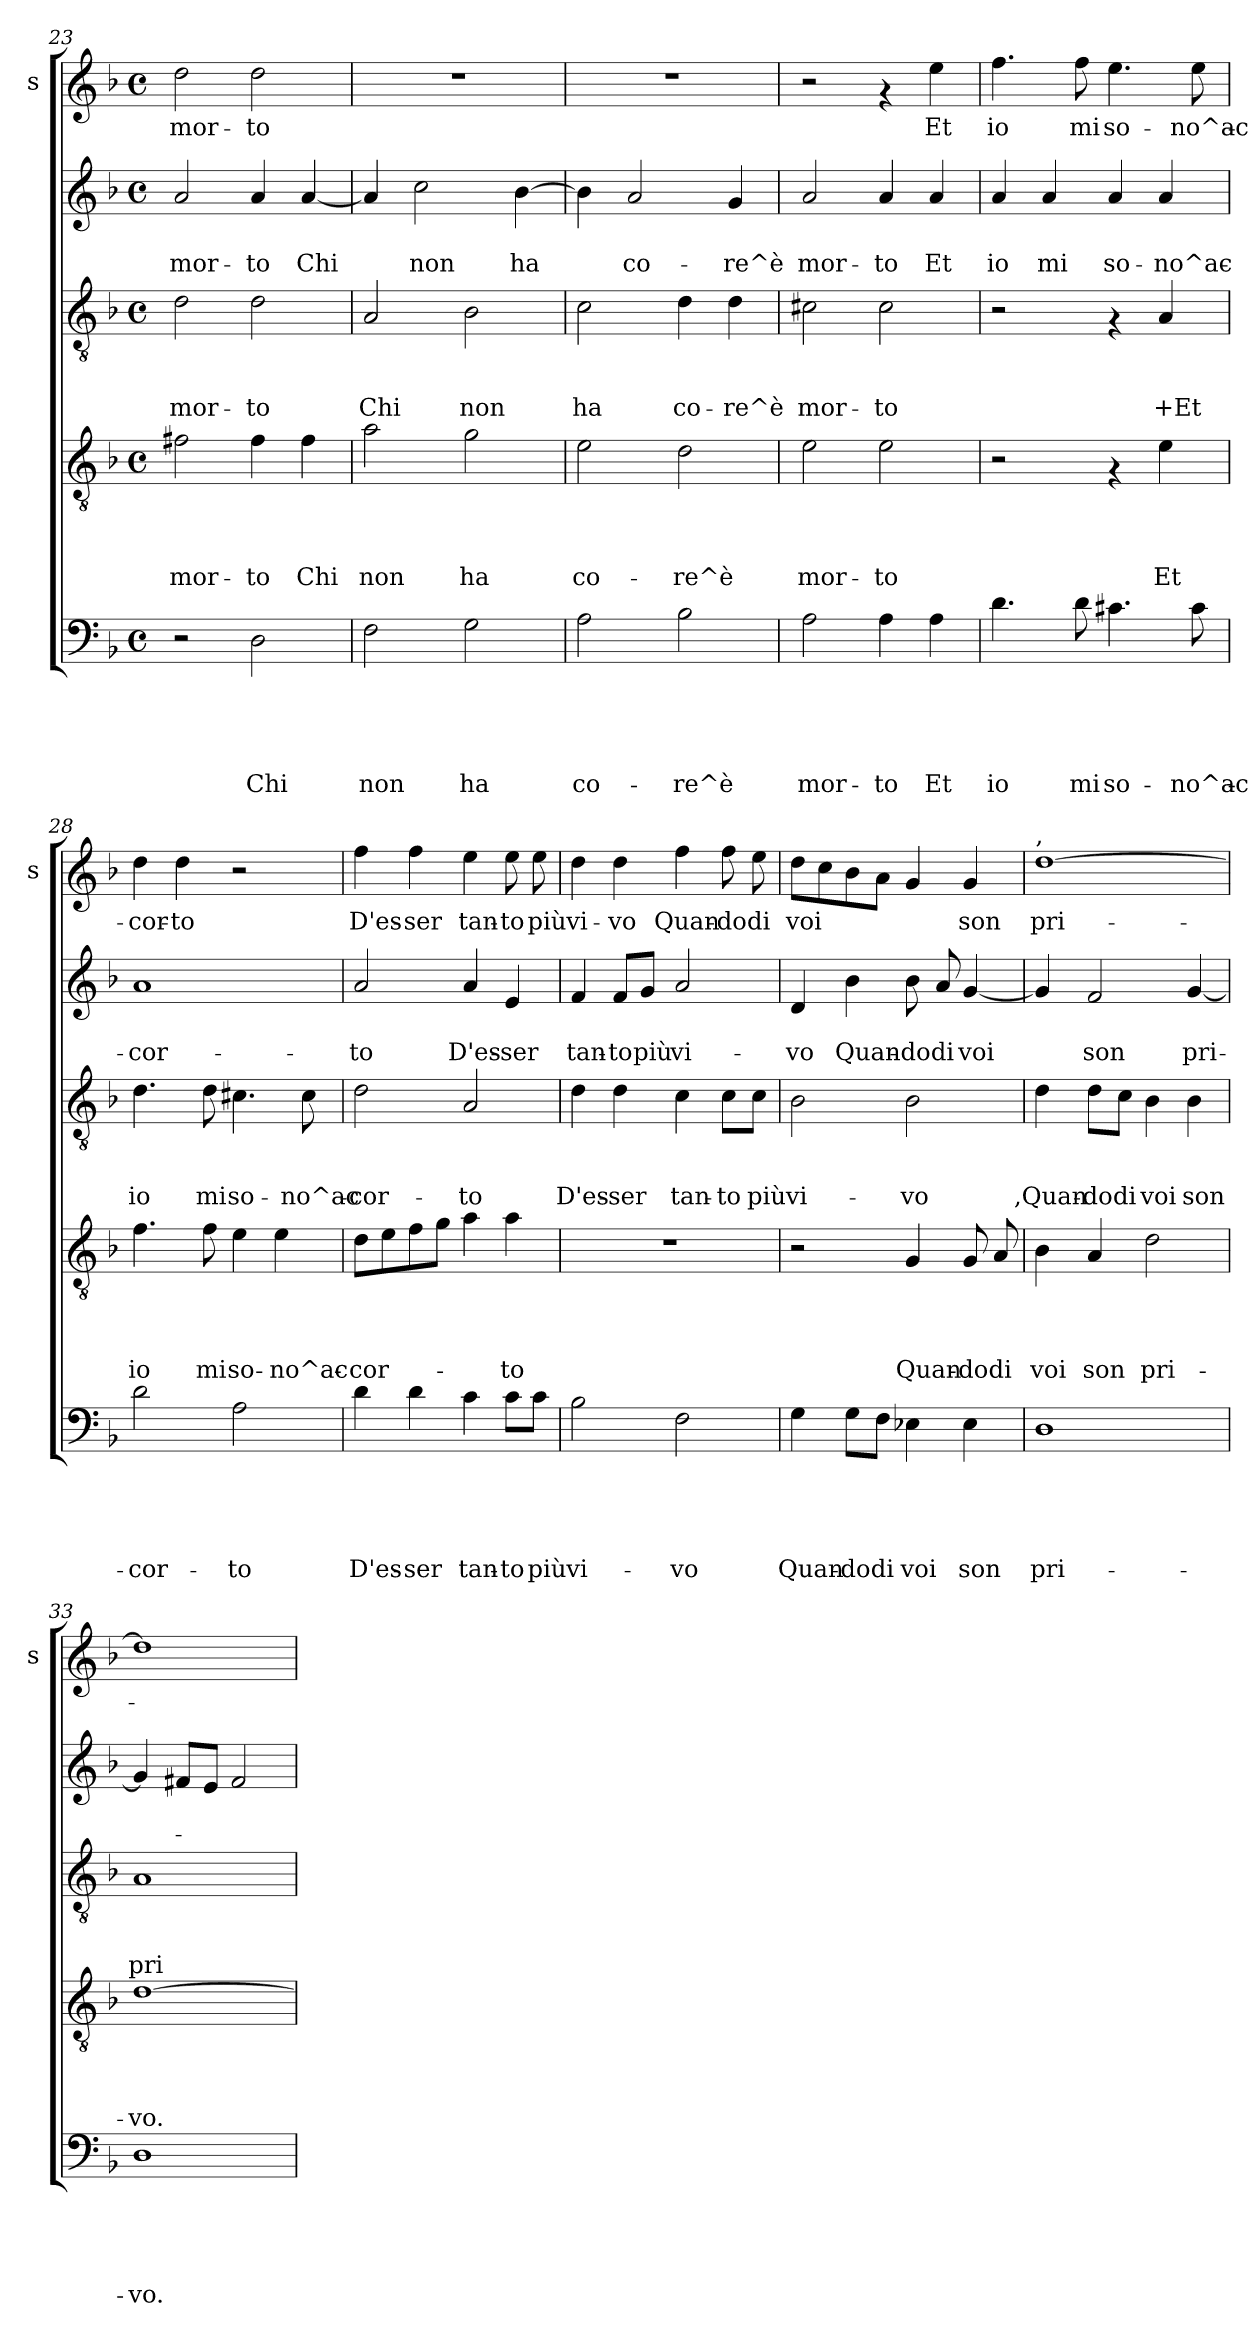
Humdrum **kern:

**kern	**text	**text	**text	**text	**text	**kern	**text	**text	**text	**text	**kern	**text	**text	**text	**kern	**text	**text	**kern	**text
*part5	*part5	*part5	*part5	*part5	*part5	*part4	*part4	*part4	*part4	*part4	*part3	*part3	*part3	*part3	*part2	*part2	*part2	*part1	*part1
*staff5	*staff5	*staff5	*staff5	*staff5	*staff5	*staff4	*staff4	*staff4	*staff4	*staff4	*staff3	*staff3	*staff3	*staff3	*staff2	*staff2	*staff2	*staff1	*staff1
*	*	*	*	*	*	*	*	*	*	*	*	*	*	*	*	*	*	*I"s	*
*	*	*	*	*	*	*	*	*	*	*	*	*	*	*	*	*	*	*I's	*
*clefF4	*	*	*	*	*	*clefGv2	*	*	*	*	*clefGv2	*	*	*	*clefG2	*	*	*clefG2	*
*k[b-]	*	*	*	*	*	*k[b-]	*	*	*	*	*k[b-]	*	*	*	*k[b-]	*	*	*k[b-]	*
*F:	*	*	*	*	*	*F:	*	*	*	*	*F:	*	*	*	*F:	*	*	*F:	*
*M4/4	*	*	*	*	*	*M4/4	*	*	*	*	*M4/4	*	*	*	*M4/4	*	*	*M4/4	*
*met(c)	*	*	*	*	*	*met(c)	*	*	*	*	*met(c)	*	*	*	*met(c)	*	*	*met(c)	*
=23	=23	=23	=23	=23	=23	=23	=23	=23	=23	=23	=23	=23	=23	=23	=23	=23	=23	=23	=23
!	!	!	!	!	!	!	!	!	!	!LO:LY:b	!	!	!	!LO:LY:b	!	!	!LO:LY:b	!	!LO:LY:b
2r	.	.	.	.	.	2f#X\	.	.	.	mor-	2d\	.	.	mor-	2a/	.	mor-	2dd\	mor-
!	!	!	!	!	!LO:LY:b	!	!	!	!	!LO:LY:b	!	!	!	!LO:LY:b	!	!	!LO:LY:b	!	!LO:LY:b
2D\	.	.	.	.	Chi	4f#\	.	.	.	-to	2d\	.	.	-to	4a/	.	-to	2dd\	-to
!	!	!	!	!	!	!	!	!	!	!LO:LY:b	!	!	!	!	!	!	!LO:LY:b	!	!
.	.	.	.	.	.	4f#\	.	.	.	Chi	.	.	.	.	[<4a/	.	Chi	.	.
=24	=24	=24	=24	=24	=24	=24	=24	=24	=24	=24	=24	=24	=24	=24	=24	=24	=24	=24	=24
!	!	!	!	!	!LO:LY:b	!	!	!	!	!LO:LY:b	!	!	!	!LO:LY:b	!	!	!	!	!
2F\	.	.	.	.	non	2a\	.	.	.	non	2A/	.	.	Chi	4a/]	.	.	1r	.
!	!	!	!	!	!	!	!	!	!	!	!	!	!	!	!	!	!LO:LY:b	!	!
.	.	.	.	.	.	.	.	.	.	.	.	.	.	.	2cc\	.	non	.	.
!	!	!	!	!	!LO:LY:b	!	!	!	!	!LO:LY:b	!	!	!	!LO:LY:b	!	!	!	!	!
2G\	.	.	.	.	ha	2g\	.	.	.	ha	2B-\	.	.	non	.	.	.	.	.
!	!	!	!	!	!	!	!	!	!	!	!	!	!	!	!	!	!LO:LY:b	!	!
.	.	.	.	.	.	.	.	.	.	.	.	.	.	.	[>4b-\	.	ha	.	.
=25	=25	=25	=25	=25	=25	=25	=25	=25	=25	=25	=25	=25	=25	=25	=25	=25	=25	=25	=25
!	!	!	!	!	!LO:LY:b	!	!	!	!	!LO:LY:b	!	!	!	!LO:LY:b	!	!	!	!	!
2A\	.	.	.	.	co-	2e\	.	.	.	co-	2c\	.	.	ha	4b-\]	.	.	1r	.
!	!	!	!	!	!	!	!	!	!	!	!	!	!	!	!	!	!LO:LY:b	!	!
.	.	.	.	.	.	.	.	.	.	.	.	.	.	.	2a/	.	co-	.	.
!	!	!	!	!	!LO:LY:b	!	!	!	!	!LO:LY:b	!	!	!	!LO:LY:b	!	!	!	!	!
2B-\	.	.	.	.	-re^è	2d\	.	.	.	-re^è	4d\	.	.	co-	.	.	.	.	.
!	!	!	!	!	!	!	!	!	!	!	!	!	!	!LO:LY:b	!	!	!LO:LY:b	!	!
.	.	.	.	.	.	.	.	.	.	.	4d\	.	.	-re^è	4g/	.	-re^è	.	.
=26	=26	=26	=26	=26	=26	=26	=26	=26	=26	=26	=26	=26	=26	=26	=26	=26	=26	=26	=26
!	!	!	!	!	!LO:LY:b	!	!	!	!	!LO:LY:b	!	!	!	!LO:LY:b	!	!	!LO:LY:b	!	!
2A\	.	.	.	.	mor-	2e\	.	.	.	mor-	2c#X\	.	.	mor-	2a/	.	mor-	2r	.
!	!	!	!	!	!LO:LY:b	!	!	!	!	!LO:LY:b	!	!	!	!LO:LY:b	!	!	!LO:LY:b	!	!
4A\	.	.	.	.	-to	2e\	.	.	.	-to	2c#\	.	.	-to	4a/	.	-to	4rf	.
!	!	!	!	!	!LO:LY:b	!	!	!	!	!	!	!	!	!	!	!	!LO:LY:b	!	!LO:LY:b
4A\	.	.	.	.	Et	.	.	.	.	.	.	.	.	.	4a/	.	Et	4ee\	Et
!!LO:PB:g=z
=27	=27	=27	=27	=27	=27	=27	=27	=27	=27	=27	=27	=27	=27	=27	=27	=27	=27	=27	=27
!	!	!	!	!	!LO:LY:b	!	!	!	!	!	!	!	!	!	!	!	!LO:LY:b	!	!LO:LY:b
4.d\	.	.	.	.	io	2r	.	.	.	.	2r	.	.	.	4a/	.	io	4.ff\	io
!	!	!	!	!	!	!	!	!	!	!	!	!	!	!	!	!	!LO:LY:b	!	!
.	.	.	.	.	.	.	.	.	.	.	.	.	.	.	4a/	.	mi	.	.
!	!	!	!	!	!LO:LY:b	!	!	!	!	!	!	!	!	!	!	!	!	!	!LO:LY:b
8d\	.	.	.	.	mi	.	.	.	.	.	.	.	.	.	.	.	.	8ff\	mi
!	!	!	!	!	!LO:LY:b	!	!	!	!	!	!	!	!	!	!	!	!LO:LY:b	!	!LO:LY:b
4.c#X\	.	.	.	.	so-	4rF	.	.	.	.	4rF	.	.	.	4a/	.	so-	4.ee\	so-
!	!	!	!	!	!	!	!	!	!	!LO:LY:b	!	!	!	!LO:LY:b	!	!	!LO:LY:b	!	!
.	.	.	.	.	.	4e\	.	.	.	Et	4A/	.	.	+Et	4a/	.	-no^ac-	.	.
!	!	!	!	!	!LO:LY:b	!	!	!	!	!	!	!	!	!	!	!	!	!	!LO:LY:b
8c#\	.	.	.	.	-no^ac-	.	.	.	.	.	.	.	.	.	.	.	.	8ee\	-no^ac-
=28	=28	=28	=28	=28	=28	=28	=28	=28	=28	=28	=28	=28	=28	=28	=28	=28	=28	=28	=28
!	!	!	!	!	!LO:LY:b	!	!	!	!	!LO:LY:b	!	!	!	!LO:LY:b	!	!	!LO:LY:b	!	!LO:LY:b
2d\	.	.	.	.	-cor-	4.f\	.	.	.	io	4.d\	.	.	io	1a	.	-cor-	4dd\	-cor-
!	!	!	!	!	!	!	!	!	!	!	!	!	!	!	!	!	!	!	!LO:LY:b
.	.	.	.	.	.	.	.	.	.	.	.	.	.	.	.	.	.	4dd\	-to
!	!	!	!	!	!	!	!	!	!	!LO:LY:b	!	!	!	!LO:LY:b	!	!	!	!	!
.	.	.	.	.	.	8f\	.	.	.	mi	8d\	.	.	mi	.	.	.	.	.
!	!	!	!	!	!LO:LY:b	!	!	!	!	!LO:LY:b	!	!	!	!LO:LY:b	!	!	!	!	!
2A\	.	.	.	.	-to	4e\	.	.	.	so-	4.c#X\	.	.	so-	.	.	.	2r	.
!	!	!	!	!	!	!	!	!	!	!LO:LY:b	!	!	!	!	!	!	!	!	!
.	.	.	.	.	.	4e\	.	.	.	-no^ac-	.	.	.	.	.	.	.	.	.
!	!	!	!	!	!	!	!	!	!	!	!	!	!	!LO:LY:b	!	!	!	!	!
.	.	.	.	.	.	.	.	.	.	.	8c#\	.	.	-no^ac-	.	.	.	.	.
=29	=29	=29	=29	=29	=29	=29	=29	=29	=29	=29	=29	=29	=29	=29	=29	=29	=29	=29	=29
!	!	!	!	!	!LO:LY:b	!	!	!	!	!LO:LY:b	!	!	!	!LO:LY:b	!	!	!LO:LY:b	!	!LO:LY:b
4d\	.	.	.	.	D'es-	8d\L	.	.	.	-cor-	2d\	.	.	-cor-	2a/	.	-to	4ff\	D'es-
.	.	.	.	.	.	8e\	.	.	.	.	.	.	.	.	.	.	.	.	.
!	!	!	!	!	!LO:LY:b	!	!	!	!	!	!	!	!	!	!	!	!	!	!LO:LY:b
4d\	.	.	.	.	-ser	8f\	.	.	.	.	.	.	.	.	.	.	.	4ff\	-ser
.	.	.	.	.	.	8g\J	.	.	.	.	.	.	.	.	.	.	.	.	.
!	!	!	!	!	!LO:LY:b	!	!	!	!	!	!	!	!	!LO:LY:b	!	!	!LO:LY:b	!	!LO:LY:b
4c\	.	.	.	.	tan-	4a\	.	.	.	.	2A/	.	.	-to	4a/	.	D'es-	4ee\	tan-
!	!	!	!	!	!LO:LY:b	!	!	!	!	!LO:LY:b	!	!	!	!	!	!	!LO:LY:b	!	!LO:LY:b
8c\L	.	.	.	.	-to	4a\	.	.	.	-to	.	.	.	.	4e/	.	-ser	8ee\	-to
!	!	!	!	!	!LO:LY:b	!	!	!	!	!	!	!	!	!	!	!	!	!	!LO:LY:b
8c\J	.	.	.	.	più	.	.	.	.	.	.	.	.	.	.	.	.	8ee\	più
=30	=30	=30	=30	=30	=30	=30	=30	=30	=30	=30	=30	=30	=30	=30	=30	=30	=30	=30	=30
!	!	!	!	!	!LO:LY:b	!	!	!	!	!	!	!	!	!LO:LY:b	!	!	!LO:LY:b	!	!LO:LY:b
2B-\	.	.	.	.	vi-	1r	.	.	.	.	4d\	.	.	D'es-	4f/	.	tan-	4dd\	vi-
!	!	!	!	!	!	!	!	!	!	!	!	!	!	!LO:LY:b	!	!	!LO:LY:b	!	!LO:LY:b
.	.	.	.	.	.	.	.	.	.	.	4d\	.	.	-ser	8f/L	.	-to	4dd\	-vo
!	!	!	!	!	!	!	!	!	!	!	!	!	!	!	!	!	!LO:LY:b	!	!
.	.	.	.	.	.	.	.	.	.	.	.	.	.	.	8g/J	.	più	.	.
!	!	!	!	!	!LO:LY:b	!	!	!	!	!	!	!	!	!LO:LY:b	!	!	!LO:LY:b	!	!LO:LY:b
2F\	.	.	.	.	-vo	.	.	.	.	.	4c\	.	.	tan-	2a/	.	vi-	4ff\	Quan-
!	!	!	!	!	!	!	!	!	!	!	!	!	!	!LO:LY:b	!	!	!	!	!LO:LY:b
.	.	.	.	.	.	.	.	.	.	.	8c\L	.	.	-to	.	.	.	8ff\	-do
!	!	!	!	!	!	!	!	!	!	!	!	!	!	!LO:LY:b	!	!	!	!	!LO:LY:b
.	.	.	.	.	.	.	.	.	.	.	8c\J	.	.	più	.	.	.	8ee\	di
=31	=31	=31	=31	=31	=31	=31	=31	=31	=31	=31	=31	=31	=31	=31	=31	=31	=31	=31	=31
!	!	!	!	!	!LO:LY:b	!	!	!	!	!	!	!	!	!LO:LY:b	!	!	!LO:LY:b	!	!LO:LY:b
4G\	.	.	.	.	Quan-	2r	.	.	.	.	2B-\	.	.	vi-	4d/	.	-vo	8dd\L	voi
.	.	.	.	.	.	.	.	.	.	.	.	.	.	.	.	.	.	8cc\	.
!	!	!	!	!	!LO:LY:b	!	!	!	!	!	!	!	!	!	!	!	!LO:LY:b	!	!
8G\L	.	.	.	.	-do	.	.	.	.	.	.	.	.	.	4b-\	.	Quan-	8b-\	.
!	!	!	!	!	!LO:LY:b	!	!	!	!	!	!	!	!	!	!	!	!	!	!
8F\J	.	.	.	.	di	.	.	.	.	.	.	.	.	.	.	.	.	8a\J	.
!	!	!	!	!	!LO:LY:b	!	!	!	!	!LO:LY:b	!	!	!	!LO:LY:b	!	!	!LO:LY:b	!	!
4E-X\	.	.	.	.	voi	4G/	.	.	.	Quan-	2B-\	.	.	-vo	8b-\	.	-do	4g/	.
!	!	!	!	!	!	!	!	!	!	!	!	!	!	!	!	!	!LO:LY:b	!	!
.	.	.	.	.	.	.	.	.	.	.	.	.	.	.	8a/	.	di	.	.
!	!	!	!	!	!LO:LY:b	!	!	!	!	!LO:LY:b	!	!	!	!	!	!	!LO:LY:b	!	!LO:LY:b
4E-\	.	.	.	.	son	8G/	.	.	.	-do	.	.	.	.	[<4g/	.	voi	4g/	son
!	!	!	!	!	!	!	!	!	!	!LO:LY:b	!	!	!	!	!	!	!	!	!
.	.	.	.	.	.	8A/	.	.	.	di	.	.	.	.	.	.	.	.	.
!!LO:LB:g=z
=32	=32	=32	=32	=32	=32	=32	=32	=32	=32	=32	=32	=32	=32	=32	=32	=32	=32	=32	=32
!	!	!	!	!	!	!	!	!	!	!	!	!	!	!	!	!	!	!LO:TX:a:t=,	!
!	!	!	!	!	!LO:LY:b	!	!	!	!	!LO:LY:b	!	!	!	!LO:LY:b	!	!	!	!	!LO:LY:b
1D	.	.	.	.	pri-	4B-\	.	.	.	voi	4d\	.	.	,Quan-	4g/]	.	.	[>1dd	pri-
!	!	!	!	!	!	!	!	!	!	!LO:LY:b	!	!	!	!LO:LY:b	!	!	!LO:LY:b	!	!
.	.	.	.	.	.	4A/	.	.	.	son	8d\L	.	.	-do	2f/	.	son	.	.
!	!	!	!	!	!	!	!	!	!	!	!	!	!	!LO:LY:b	!	!	!	!	!
.	.	.	.	.	.	.	.	.	.	.	8c\J	.	.	di	.	.	.	.	.
!	!	!	!	!	!	!	!	!	!	!LO:LY:b	!	!	!	!LO:LY:b	!	!	!	!	!
.	.	.	.	.	.	2d\	.	.	.	pri-	4B-\	.	.	voi	.	.	.	.	.
!	!	!	!	!	!	!	!	!	!	!	!	!	!	!LO:LY:b	!	!	!LO:LY:b	!	!
.	.	.	.	.	.	.	.	.	.	.	4B-\	.	.	son	[<4g/	.	pri-	.	.
=33	=33	=33	=33	=33	=33	=33	=33	=33	=33	=33	=33	=33	=33	=33	=33	=33	=33	=33	=33
!	!	!	!	!	!LO:LY:b	!	!	!	!	!LO:LY:b	!	!	!	!LO:LY:b	!	!	!	!	!
1D	.	.	.	.	-vo.	[>1d	.	.	.	-vo.	1A	.	.	pri-	4g/]	.	.	1dd]	.
.	.	.	.	.	.	.	.	.	.	.	.	.	.	.	8f#X/L	.	.	.	.
.	.	.	.	.	.	.	.	.	.	.	.	.	.	.	8e/J	.	.	.	.
.	.	.	.	.	.	.	.	.	.	.	.	.	.	.	2f#/	.	.	.	.
=	=	=	=	=	=	=	=	=	=	=	=	=	=	=	=	=	=	=	=
*-	*-	*-	*-	*-	*-	*-	*-	*-	*-	*-	*-	*-	*-	*-	*-	*-	*-	*-	*-
